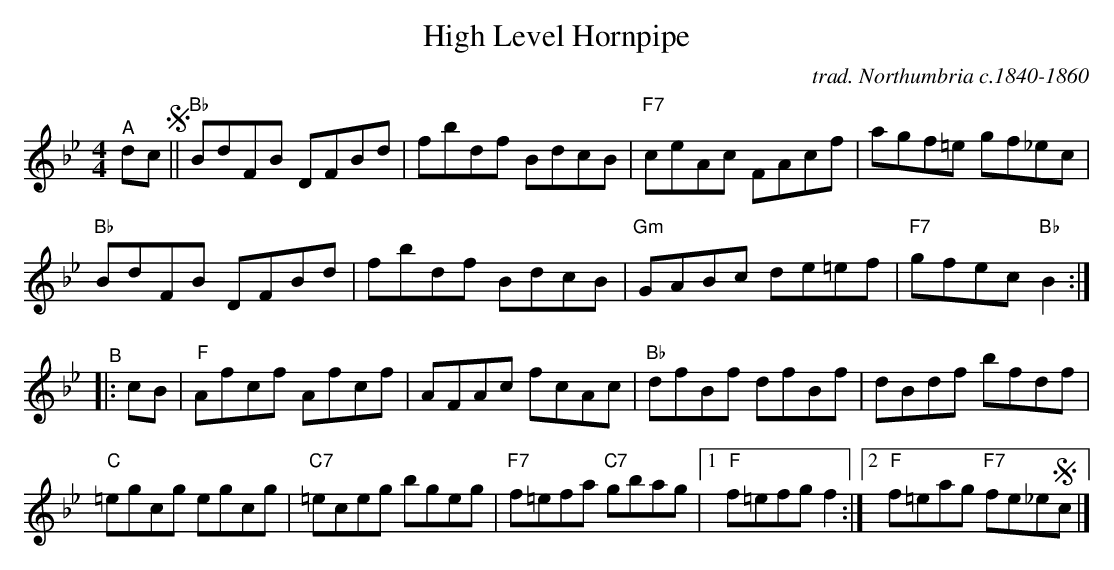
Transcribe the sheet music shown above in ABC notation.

X:1
T: High Level Hornpipe
O: trad. Northumbria c.1840-1860
M: 4/4
L: 1/8
K: Bb
"^A"dc !segno!||\
"Bb"BdFB DFBd | fbdf BdcB | "F7"ceAc FAcf | agf=e gf_ec |
"Bb"BdFB DFBd | fbdf BdcB | "Gm"GABc de=ef | "F7"gfec "Bb"B2 :|
"^B"|: cB |\
"F"Afcf Afcf | AFAc fcAc | "Bb"dfBf  dfBf | dBdf bfdf |
"C"=egcg egcg | "C7"=eceg bgeg | "F7"f=efa "C7"gbag |1 "F"f=efg f2 :|2 "F"f=eag "F7"fe_e!segno!c |]
